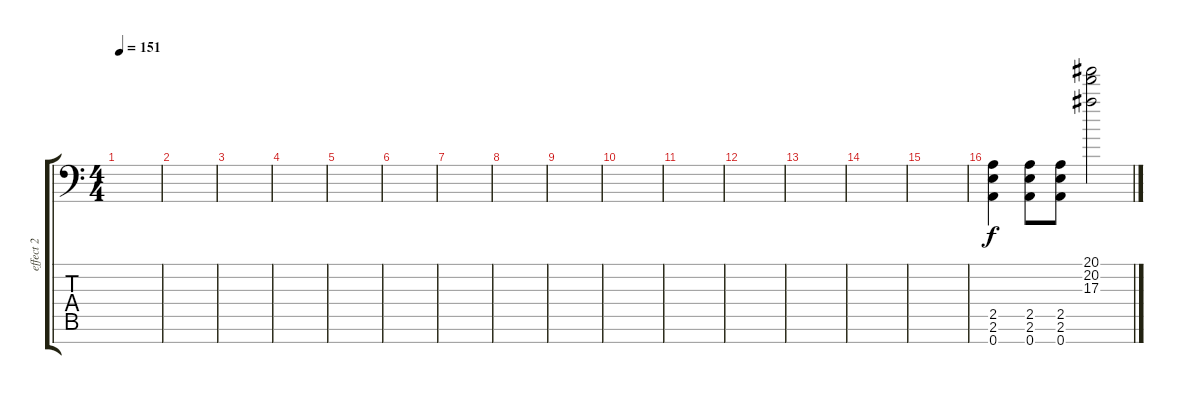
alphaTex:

\track ("effect 2" "effect 2") {instrument overdrivenguitar}
\staff {score tabs}
\tuning (D4 A3 F3 C3 G2 D2 A1) {hide}
\ts (4 4)
\tempo 151
\clef f4
\ks c
|
|
|
|
|
|
|
|
|
|
|
|
|
|
|
(2.5 2.6 0.7).4 (2.5 2.6 0.7).8 (2.5 2.6 0.7).8 (20.1{ss} 20.2{ss} 17.3{ss}).2
